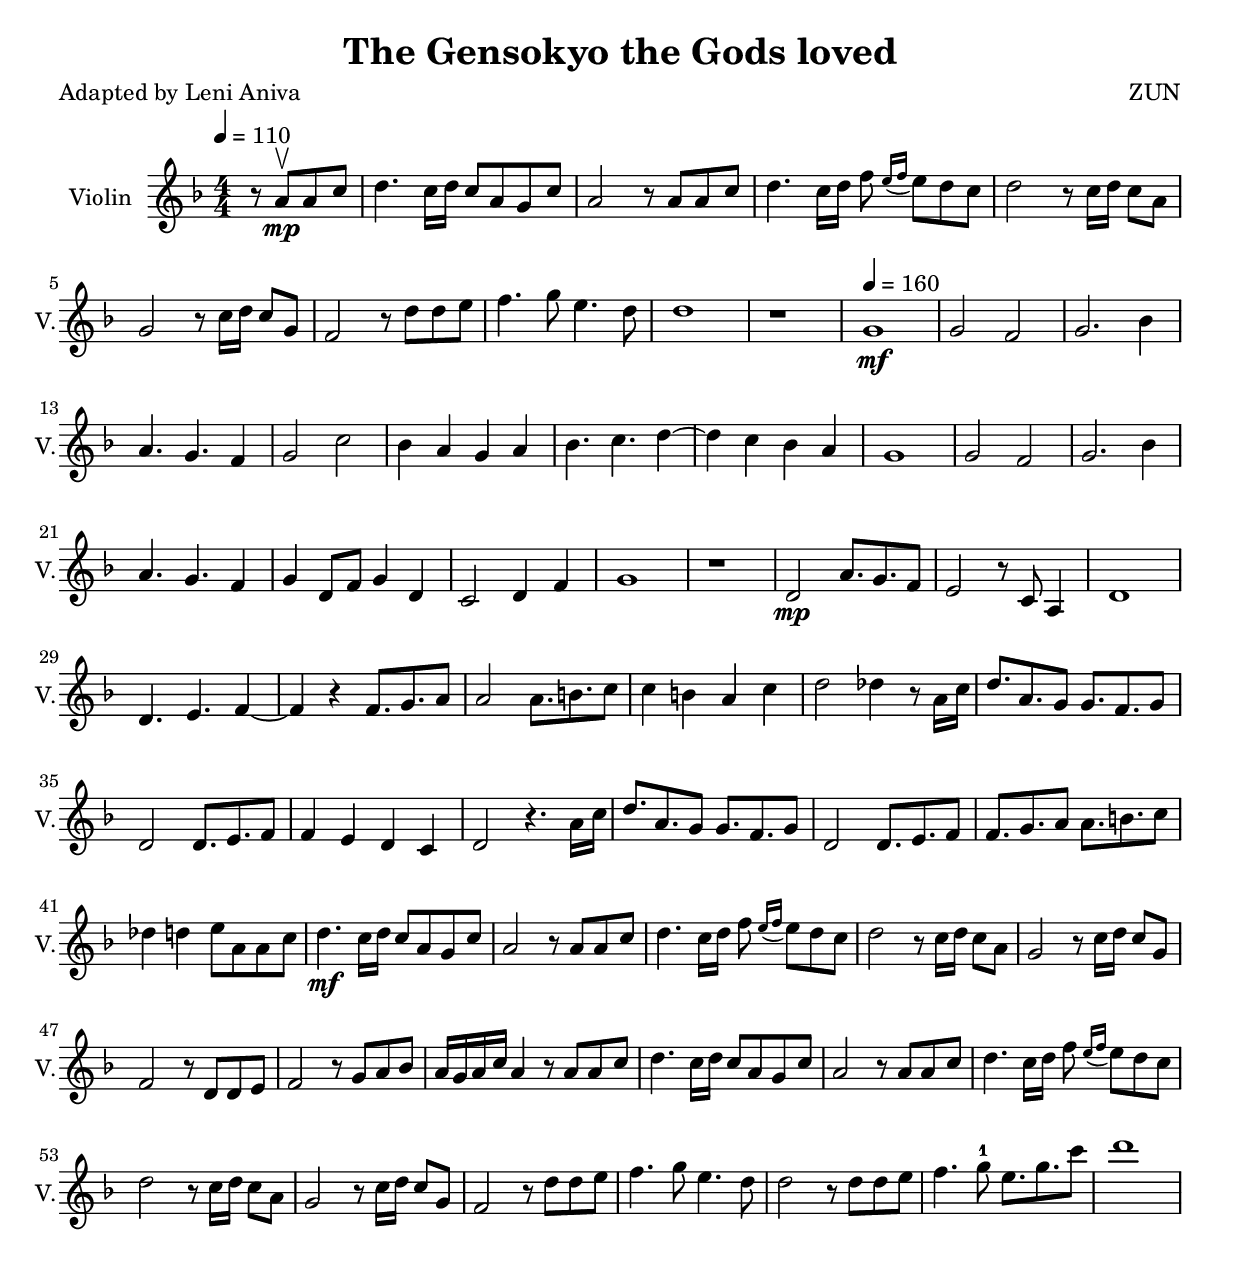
\version "2.24.0"
\language "english"
\header {
	title = "The Gensokyo the Gods loved"
	composer = "ZUN"
	poet = "Adapted by Leni Aniva"
}
violin = \new Staff \with {
	instrumentName = "Violin"
	shortInstrumentName = "V."
	midiInstrument = "violin"
}
\fixed c' {
	\tempo 4 = 110
	\numericTimeSignature
	\time 4/4
	\override Accidental.hide-tied-accidental-after-break = ##t

	\key d \minor

	\partial 4*2 r8 a\mp\upbow a c' |
	d'4. c'16 d' c'8               a    g  c' | a2  r8 a      a  c'  |
	d'4. c'16 d' f'8\grace{e'16(f'}e'8) d' c' | d'2 r8 c'16 d' c'8 a |
	g2           r8             c'16 d' c'8 g | f2  r8 d'     d' e'  |
	f'4.  g'8    e'4.                   d'8   | d'1                  |
	r1 |

	\tempo 4 = 160
	g1\mf          | g2      f   |
	g2.        bf4 | a4. g4.  f4 |
	g2      c'     | bf4 a g  a |
	bf4. c'4. d'4~ | d' c' bf a |
	g1             | g2     f     |
	g2.        bf4 | a4. g4.  f4 |
	g4 d8 f g4 d   | c2     d4 f |
	g1             | r1 |

	d2\mp a8. g8. f8 | e2 r8 c a,4    |
	d1            | d4. e4. f4~       |
	f4 r f8. g8. a8 | a2 a8. b8. c'8 |
	c'4 b  a  c'  | d'2 df'4 r8 a16 c'16 |
	d'8. a8. g8 g8. f8. g8  | d2 d8. e8. f8
	f4 e d c | d2 r4. a16 c'16 |
	d'8. a8. g8 g8. f8. g8  | d2 d8. e8. f8 |
	f8.  g8. a8 a8. b8. c'8 | df'4 d' e'8 a a c' |
	d'4.\mf c'16 d' c'8            a    g  c' | a2  r8 a      a  c'  |
	d'4. c'16 d' f'8\grace{e'16(f'}e'8) d' c' | d'2 r8 c'16 d' c'8 a |
	g2           r8             c'16 d' c'8 g | f2  r8 d      d  e   |
	f2           r8             g       a  bf | a16 g a c' a4 r8 a a c' |
	d'4. c'16 d' c'8               a    g  c' | a2  r8 a      a  c'  |
	d'4. c'16 d' f'8\grace{e'16(f'}e'8) d' c' | d'2 r8 c'16 d' c'8 a |
	g2           r8             c'16 d' c'8 g | f2  r8 d'     d' e'  |
	f'4. g'8 e'4. d'8 | d'2 r8 d' d' e' |
	f'4. g'8-1 e'8. g'8. c''8 | d''1
}

\score {
	\violin
	\layout {
		\context {
			\Score
		}
	}
}
\score {
	\unfoldRepeats {
		\violin
	}
	\midi {  }
}
